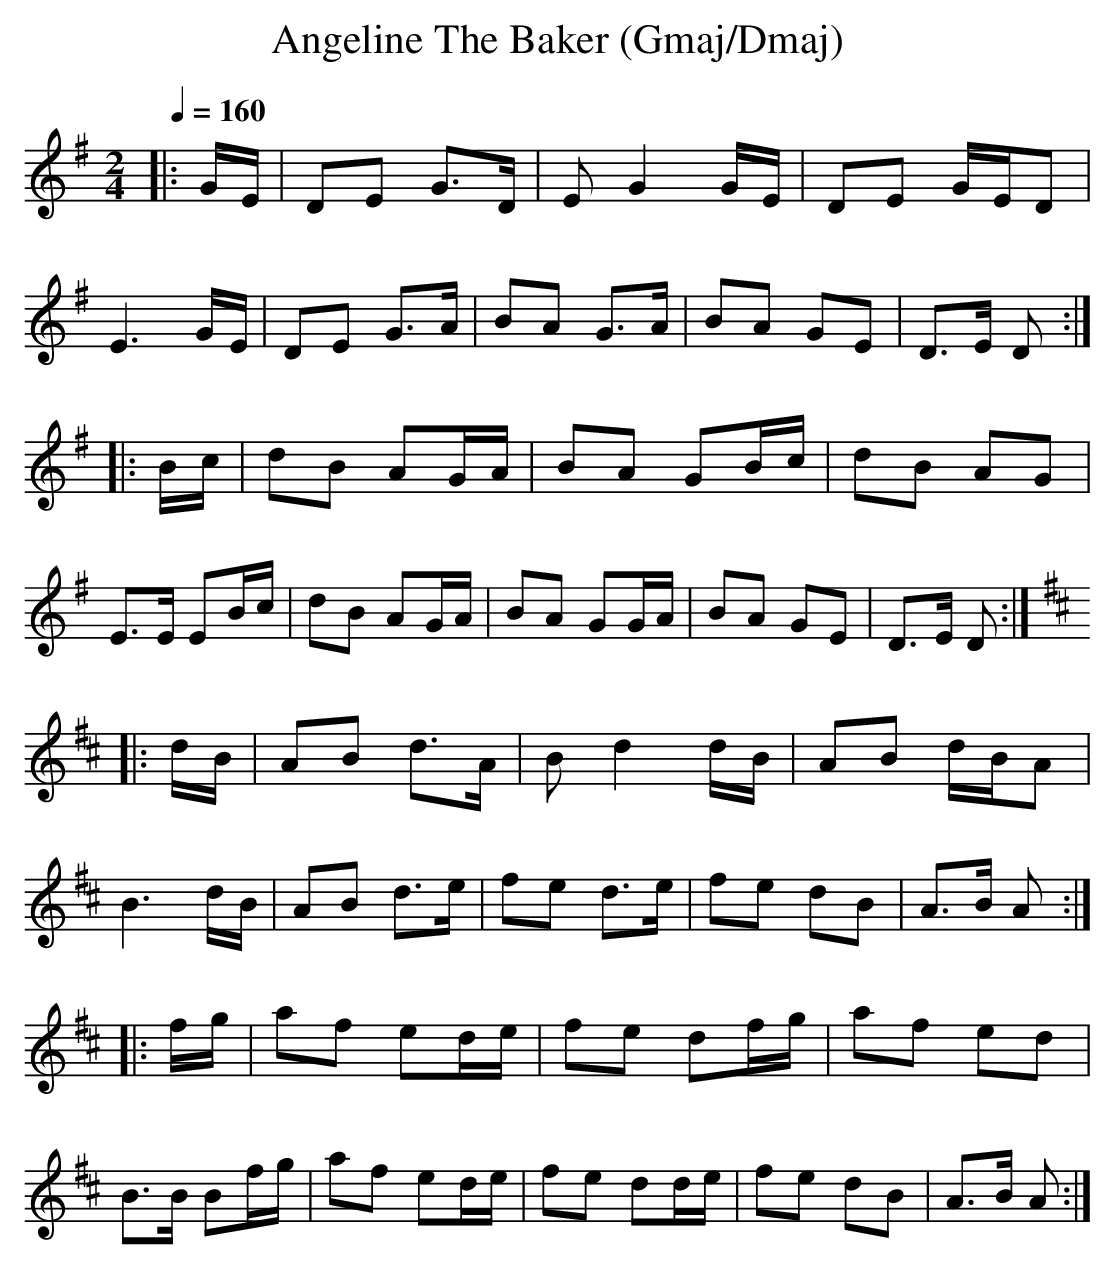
X:1
T:Angeline The Baker (Gmaj/Dmaj)
Q:1/4=160
M:2/4
L:1/8
K:Gmaj
|:G/E/|DE G>D|E G2 G/E/|DE G/E/D|E3 G/E/|DE G>A|BA G>A|BA GE|D>E D:|
|:B/c/|dB AG/A/|BA GB/c/|dB AG|E>E EB/c/|dB AG/A/|BA GG/A/|BA GE|D>E D:|
K:Dmaj
|:d/B/|AB d>A|B d2 d/B/|AB d/B/A|B3 d/B/|AB d>e|fe d>e|fe dB|A>B A:|
|:f/g/|af ed/e/|fe df/g/|af ed|B>B Bf/g/|af ed/e/|fe dd/e/|fe dB|A>B A:|
